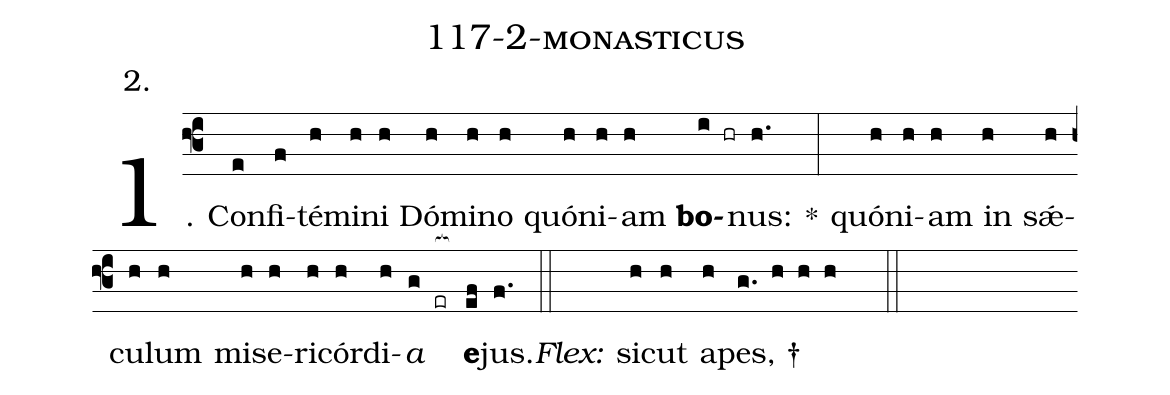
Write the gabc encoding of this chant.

name: 117-2-monasticus;
annotation: 2.;
%%
(f3)1. Con(e)fi(f)té(h)mi(h)ni(h) Dó(h)mi(h)no(h) quón(h)i(h)am(h) <b>bo</b>(i hr)nus:(h.) *(:) quón(h)i(h)am(h) in(h) sǽ(h)cu(h)lum(h) mi(h)se(h)ri(h)cór(h)di(h)<i>a</i>(g er[ocb:1{]) <b>e</b>(ef[ocb:0}])jus.(f.) (::)
<i>Flex:</i>()  sic(h)ut(h) a(h)pes, †(g. h h h  ::)
